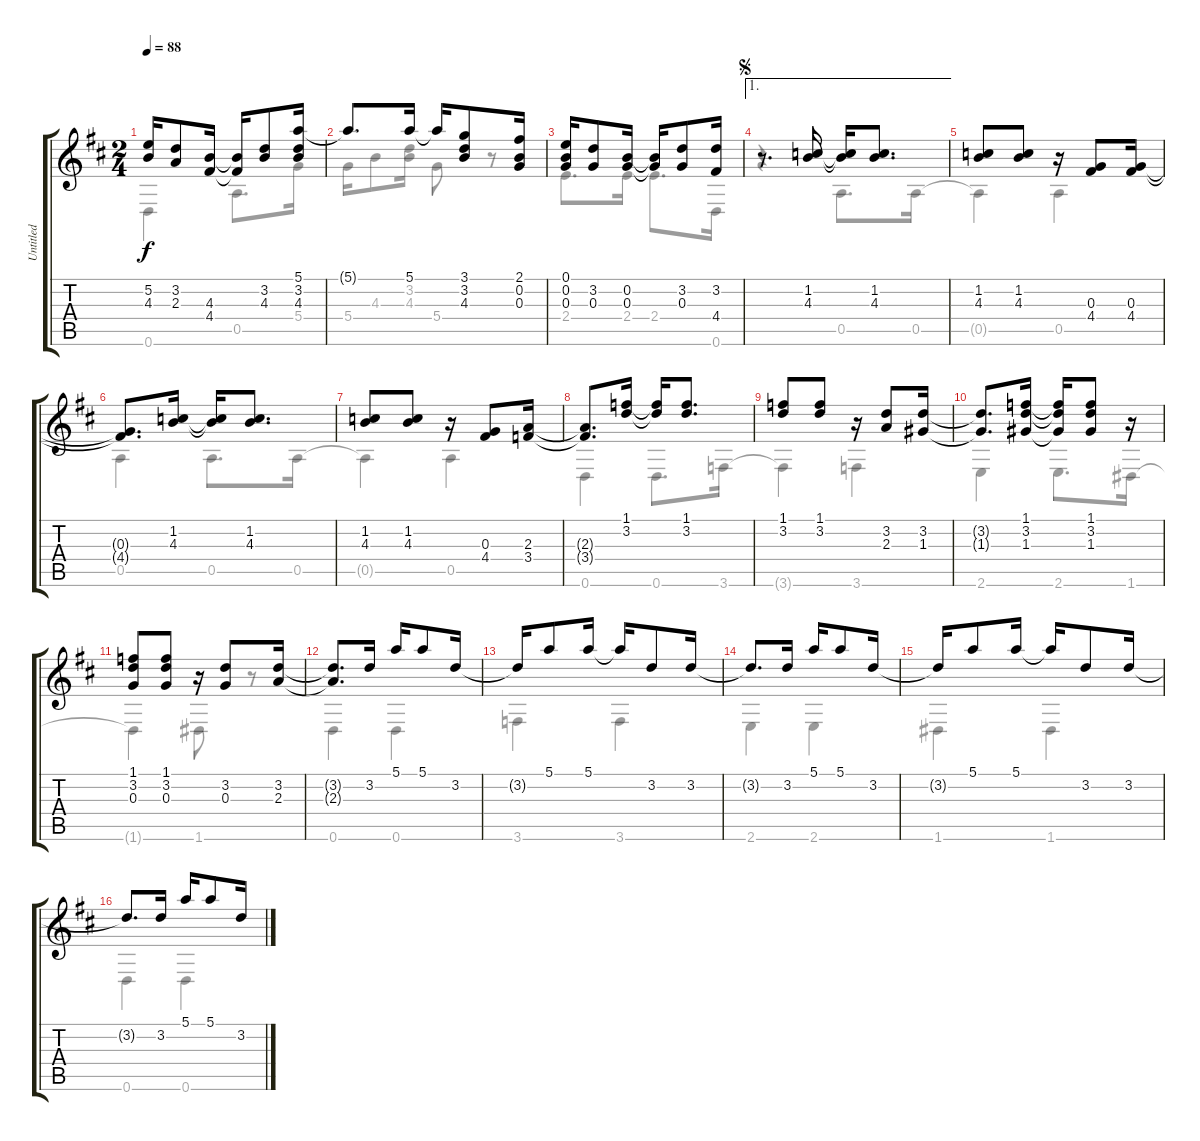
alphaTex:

\track ("Untitled" "Untitled") {instrument acousticguitarnylon}
\staff {score tabs}
\tuning (E4 B3 G3 D3 A2 D2) {hide}
\voice
\ts (2 4)
\tempo 88
\clef g2
\ks d
(5.2{t} 4.3{t}).16{dy f} (3.2 2.3).8 (4.3 4.4).16 (4.3{t} 4.4{t}).16 (3.2 4.3).8 (5.1 3.2 4.3).16 |
5.1{t}.8{d} 5.1.16 5.1{t}.16 (3.1 3.2 4.3).8 (2.1 0.2 0.3).16 |
(0.1 0.2 0.3).16 (3.2 0.3).8 (0.2 0.3).16 (0.2{t} 0.3{t}).16 (3.2 0.3).8 (3.2 4.4).16 |
\ae 1
\jump segno
r.8{d} (1.2 4.3).16 (1.2{t} 4.3{t}).16 (1.2 4.3).8{d} |
(1.2 4.3).8 (1.2 4.3).8 r.16 (0.3 4.4).8 (0.3 4.4).16 |
(0.3{t} 4.4{t}).8{d} (1.2 4.3).16 (1.2{t} 4.3{t}).16 (1.2 4.3).8{d} |
(1.2 4.3).8 (1.2 4.3).8 r.16 (0.3 4.4).8 (2.3 3.4).16 |
(2.3{t} 3.4{t}).8{d} (1.1 3.2).16 (1.1{t} 3.2{t}).16 (1.1 3.2).8{d} |
(1.1 3.2).8 (1.1 3.2).8 r.16 (3.2 2.3).8 (3.2 1.3).16 |
(3.2{t} 1.3{t}).8{d} (1.1 3.2 1.3).16 (1.1{t} 3.2{t} 1.3{t}).16 (1.1 3.2 1.3).8 r.16 |
(1.1 3.2 0.3).8 (1.1 3.2 0.3).8 r.16 (3.2 0.3).8 (3.2 2.3).16 |
(3.2{t} 2.3{t}).8{d} 3.2.16 5.1.16 5.1.8 3.2.16 |
3.2{t}.16 5.1.8 5.1.16 5.1{t}.16 3.2.8 3.2.16 |
3.2{t}.8{d} 3.2.16 5.1.16 5.1.8 3.2.16 |
3.2{t}.16 5.1.8 5.1.16 5.1{t}.16 3.2.8 3.2.16 |
3.2{t}.8{d} 3.2.16 5.1.16 5.1.8 3.2.16
\voice
\clef g2
\ottava regular
\simile none
\ks d
0.6.4{dy f} 0.5.8{d} 5.4.16 |
5.4.16 4.3.8 (3.2 4.3).16 5.4.8 r.8 |
2.4.8{d} 2.4.16 2.4.8{d} 0.6.16 |
r.4 0.5.8{d} 0.5.16 |
0.5{t}.4 0.5.4 |
0.5.4 0.5.8{d} 0.5.16 |
0.5{t}.4 0.5.4 |
0.6.4 0.6.8{d} 3.6.16 |
3.6{t}.4 3.6.4 |
2.6.4 2.6.8{d} 1.6.16 |
1.6{t}.4 1.6.8 r.8 |
0.6.4 0.6.4 |
3.6.4 3.6.4 |
2.6.4 2.6.4 |
1.6.4 1.6.4 |
0.6.4 0.6.4
